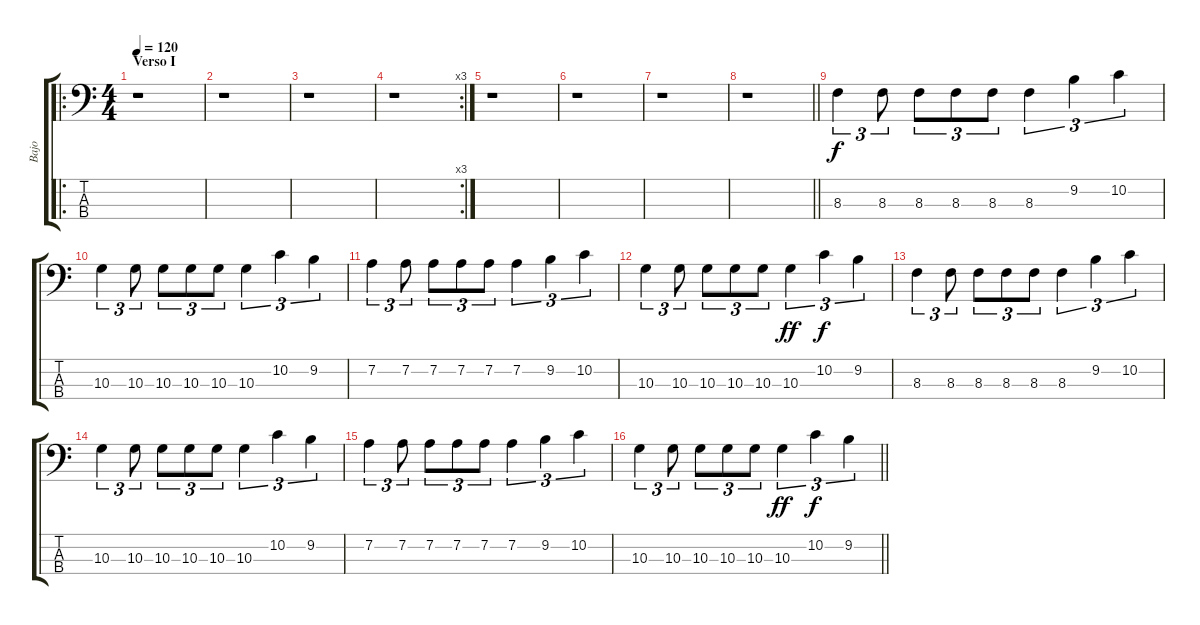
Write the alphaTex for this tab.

\track ("Bajo" "Bajo") {instrument electricbasspick}
\staff {score tabs}
\tuning (G2 D2 A1 E1) {hide}
\ro
\ts (4 4)
\section ("" "Verso I")
\tempo 120
\clef f4
\ks c
r.1{dy f} |
r.1 |
r.1 |
\rc 3
r.1 |
r.1 |
r.1 |
r.1 |
\barLineRight lightlight
r.1 |
8.3.4{tu (3 2)} 8.3.8{tu (3 2)} 8.3.8{tu (3 2)} 8.3.8{tu (3 2)} 8.3.8{tu (3 2)} 8.3.4{tu (3 2)} 9.2.4{tu (3 2)} 10.2.4{tu (3 2)} |
10.3.4{tu (3 2)} 10.3.8{tu (3 2)} 10.3.8{tu (3 2)} 10.3.8{tu (3 2)} 10.3.8{tu (3 2)} 10.3.4{tu (3 2)} 10.2.4{tu (3 2)} 9.2.4{tu (3 2)} |
7.2.4{tu (3 2)} 7.2.8{tu (3 2)} 7.2.8{tu (3 2)} 7.2.8{tu (3 2)} 7.2.8{tu (3 2)} 7.2.4{tu (3 2)} 9.2.4{tu (3 2)} 10.2.4{tu (3 2)} |
10.3.4{tu (3 2)} 10.3.8{tu (3 2)} 10.3.8{tu (3 2)} 10.3.8{tu (3 2)} 10.3.8{tu (3 2)} 10.3.4{tu (3 2) dy ff} 10.2.4{tu (3 2) dy f} 9.2.4{tu (3 2)} |
8.3.4{tu (3 2)} 8.3.8{tu (3 2)} 8.3.8{tu (3 2)} 8.3.8{tu (3 2)} 8.3.8{tu (3 2)} 8.3.4{tu (3 2)} 9.2.4{tu (3 2)} 10.2.4{tu (3 2)} |
10.3.4{tu (3 2)} 10.3.8{tu (3 2)} 10.3.8{tu (3 2)} 10.3.8{tu (3 2)} 10.3.8{tu (3 2)} 10.3.4{tu (3 2)} 10.2.4{tu (3 2)} 9.2.4{tu (3 2)} |
7.2.4{tu (3 2)} 7.2.8{tu (3 2)} 7.2.8{tu (3 2)} 7.2.8{tu (3 2)} 7.2.8{tu (3 2)} 7.2.4{tu (3 2)} 9.2.4{tu (3 2)} 10.2.4{tu (3 2)} |
\barLineRight lightlight
10.3.4{tu (3 2)} 10.3.8{tu (3 2)} 10.3.8{tu (3 2)} 10.3.8{tu (3 2)} 10.3.8{tu (3 2)} 10.3.4{tu (3 2) dy ff} 10.2.4{tu (3 2) dy f} 9.2.4{tu (3 2)}
